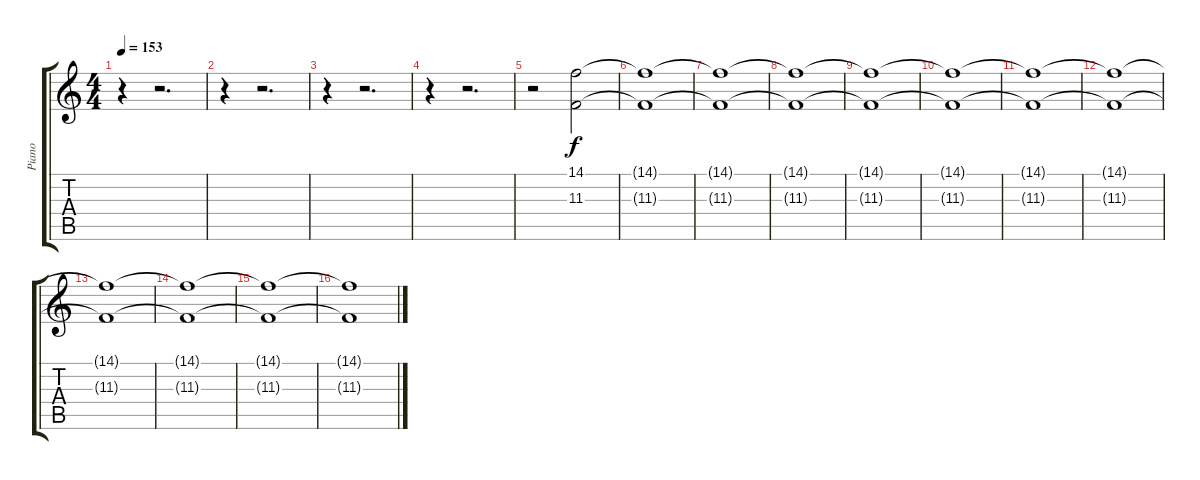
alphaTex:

\track ("Piano" "Piano") {instrument acousticgrandpiano}
\staff {score tabs}
\tuning (Eb4 Bb3 Gb3 Db3 Ab2 Db2) {hide}
\ts (4 4)
\tempo 153
\clef g2
\ks c
r.4{dy f} r.2{d} |
r.4 r.2{d} |
r.4 r.2{d} |
r.4 r.2{d} |
r.2 (14.1 11.3).2 |
(14.1{t} 11.3{t}).1 |
(14.1{t} 11.3{t}).1 |
(14.1{t} 11.3{t}).1 |
(14.1{t} 11.3{t}).1 |
(14.1{t} 11.3{t}).1 |
(14.1{t} 11.3{t}).1 |
(14.1{t} 11.3{t}).1 |
(14.1{t} 11.3{t}).1 |
(14.1{t} 11.3{t}).1 |
(14.1{t} 11.3{t}).1 |
(14.1{t} 11.3{t}).1
